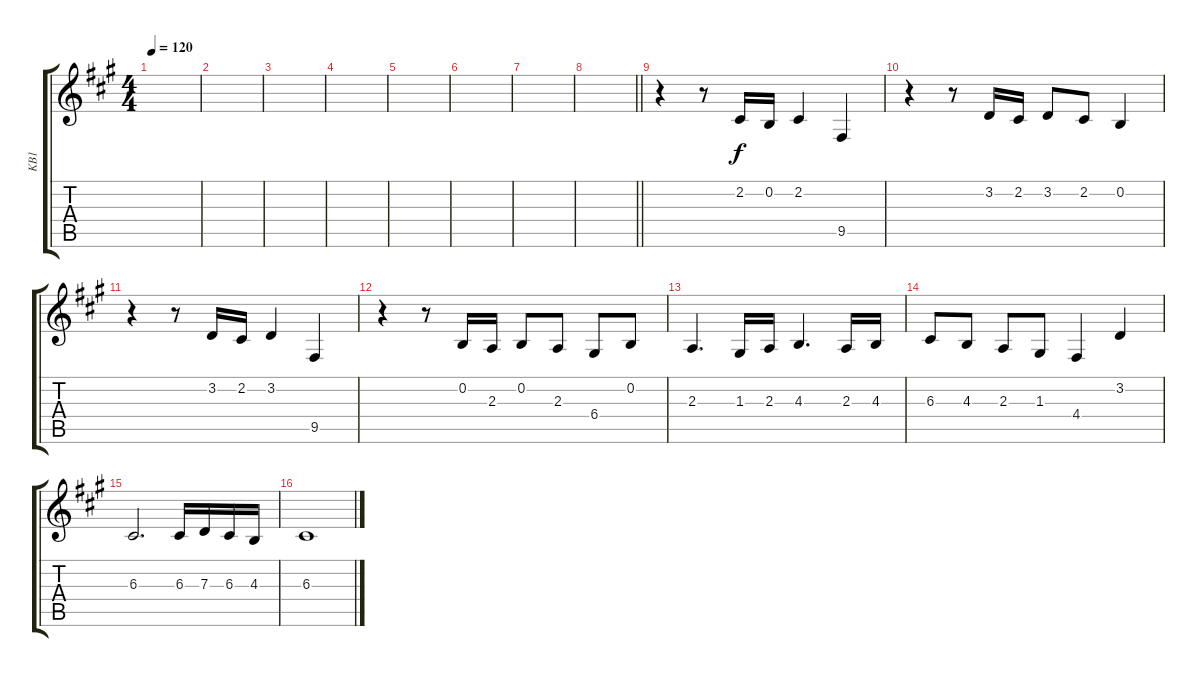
\track ("KB1" "KB1") {instrument synthbrass1}
\staff {score tabs}
\tuning (E4 B3 G3 D3 A2 E2) {hide}
\ts (4 4)
\tempo 120
\clef g2
\ks a
|
|
|
|
|
|
|
\barLineRight lightlight
|
r.4 r.8 2.2.16 0.2.16 2.2.4 9.5.4 |
r.4 r.8 3.2.16 2.2.16 3.2.8 2.2.8 0.2.4 |
r.4 r.8 3.2.16 2.2.16 3.2.4 9.5.4 |
r.4 r.8 0.2.16 2.3.16 0.2.8 2.3.8 6.4.8 0.2.8 |
2.3.4{d} 1.3.16 2.3.16 4.3.4{d} 2.3.16 4.3.16 |
6.3.8 4.3.8 2.3.8 1.3.8 4.4.4 3.2.4 |
6.3.2{d} 6.3.16 7.3.16 6.3.16 4.3.16 |
6.3.1
